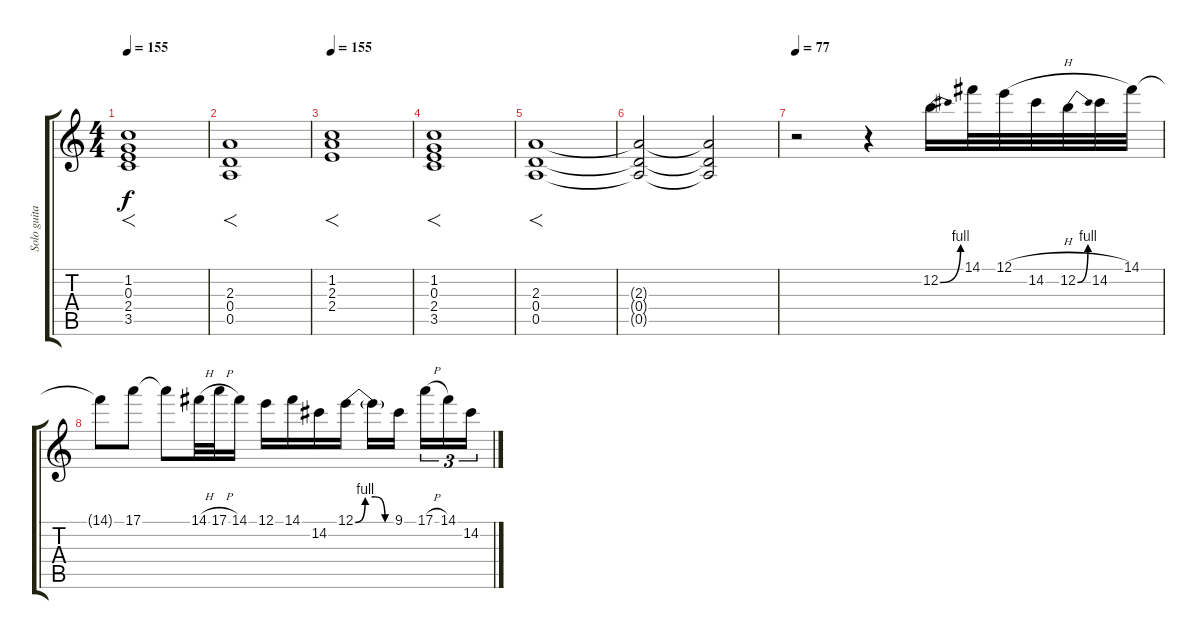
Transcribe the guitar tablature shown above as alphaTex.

\track ("Solo guitar" "Solo guita") {instrument distortionguitar}
\staff {score tabs}
\tuning (E4 B3 G3 D3 A2 E2) {hide}
\ts (4 4)
\tempo 155
\clef g2
\ks c
(1.2 0.3 2.4 3.5).1{f dy f} |
(2.3 0.4 0.5).1{f} |
\tempo 155
(1.2 2.3 2.4).1{f} |
(1.2 0.3 2.4 3.5).1{f} |
(2.3 0.4 0.5).1{f} |
(2.3{t} 0.4{t} 0.5{t}).2 (2.3{t} 0.4{t} 0.5{t}).2 |
\tempo 77
r.2{volume 16 instrument overdrivenguitar} r.4 12.2{be (bend 0 0 60 4)}.16 14.1.32 12.1{h}.32 14.2.32 12.2{be (bend 0 0 60 4)}.32 14.2.32 14.1.32 |
14.1{t}.8 17.1.8 17.1{t}.8 14.1{h}.32 17.1{h}.32 14.1.16 12.1.16 14.1.16 14.2.16 12.1{be (custom 0 0 15 4 30 4 45 0 60 0)}.16 12.1{t}.16 9.1.16 17.1{h}.16{tu (3 2)} 14.1.16{tu (3 2)} 14.2.16{tu (3 2)}
